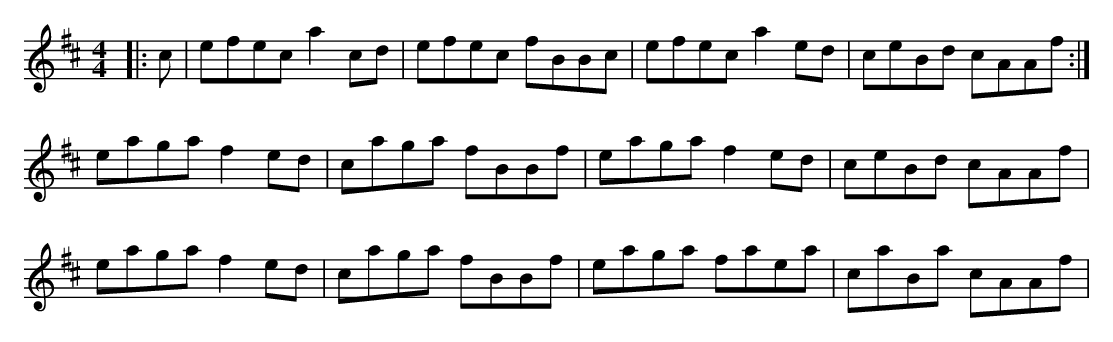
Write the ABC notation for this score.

X:1
M:4/4
K:Amix
|:c|efec a2 cd|efec fBBc|efec a2 ed|ceBd cAAf:|
eaga f2 ed|caga fBBf|eaga f2 ed|ceBd cAAf|
eaga f2 ed|caga fBBf|eaga faea|caBa cAAf|
